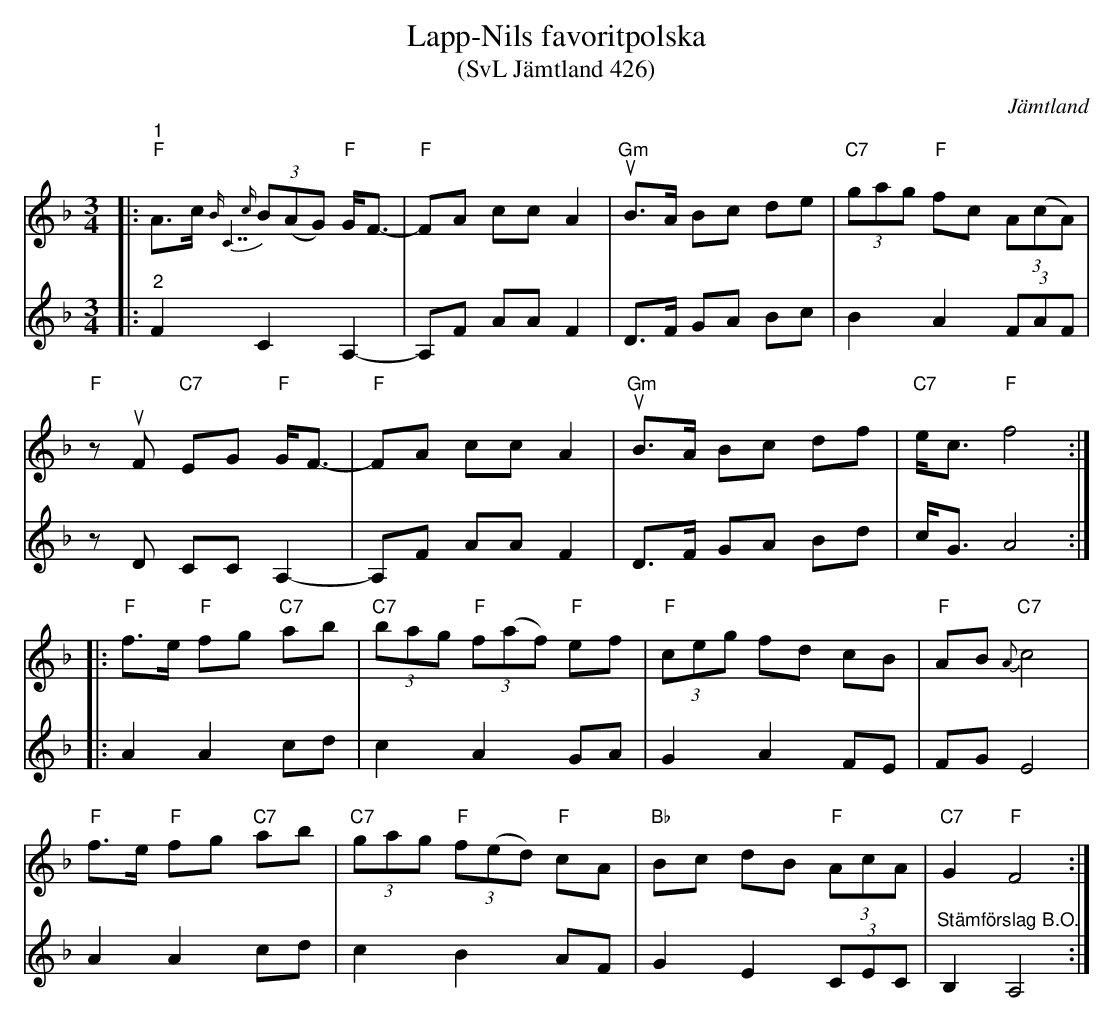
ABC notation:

X:1
T:Lapp-Nils favoritpolska
T:(SvL Jämtland 426)
O:Jämtland
L:1/8
M:3/4
K:F
V:1
|:"^1" "F" A>c{B"C7"c} (3B(AG)"F" G<F- |"F" FA cc A2 | u "Gm" B>A Bc de |"C7" (3gag"F" fc (3A(cA) |
"F" zu F "C7" EG"F" G<F- | "F" FA cc A2 | "Gm" u B>A Bc df | "C7" e<c "F" f4 ::
"F" f>e"F" fg"C7" ab | "C7" (3bag"F" (3f(af)"F" ef |  "F" (3ceg fd cB | "F" AB{A} "C7" c4 |
"F"f>e"F" fg"C7" ab | "C7" (3gag"F" (3f(ed)"F" cA |"Bb" Bc dB"F" (3AcA | "C7" G2"F" F4 :|
V:2
|:"^2" F2 C2 A,2- | A,F AA F2 | D>F GA Bc | B2 A2 (3FAF |
 z D CC A,2- |  A,F AA F2 | D>F GA Bd | c<G A4 ::
 A2 A2 cd | c2 A2 GA | G2 A2 FE |  FG E4 |
 A2 A2 cd | c2 B2 AF | G2 E2 (3CEC | "^Stämförslag B.O." B,2 A,4 :|
